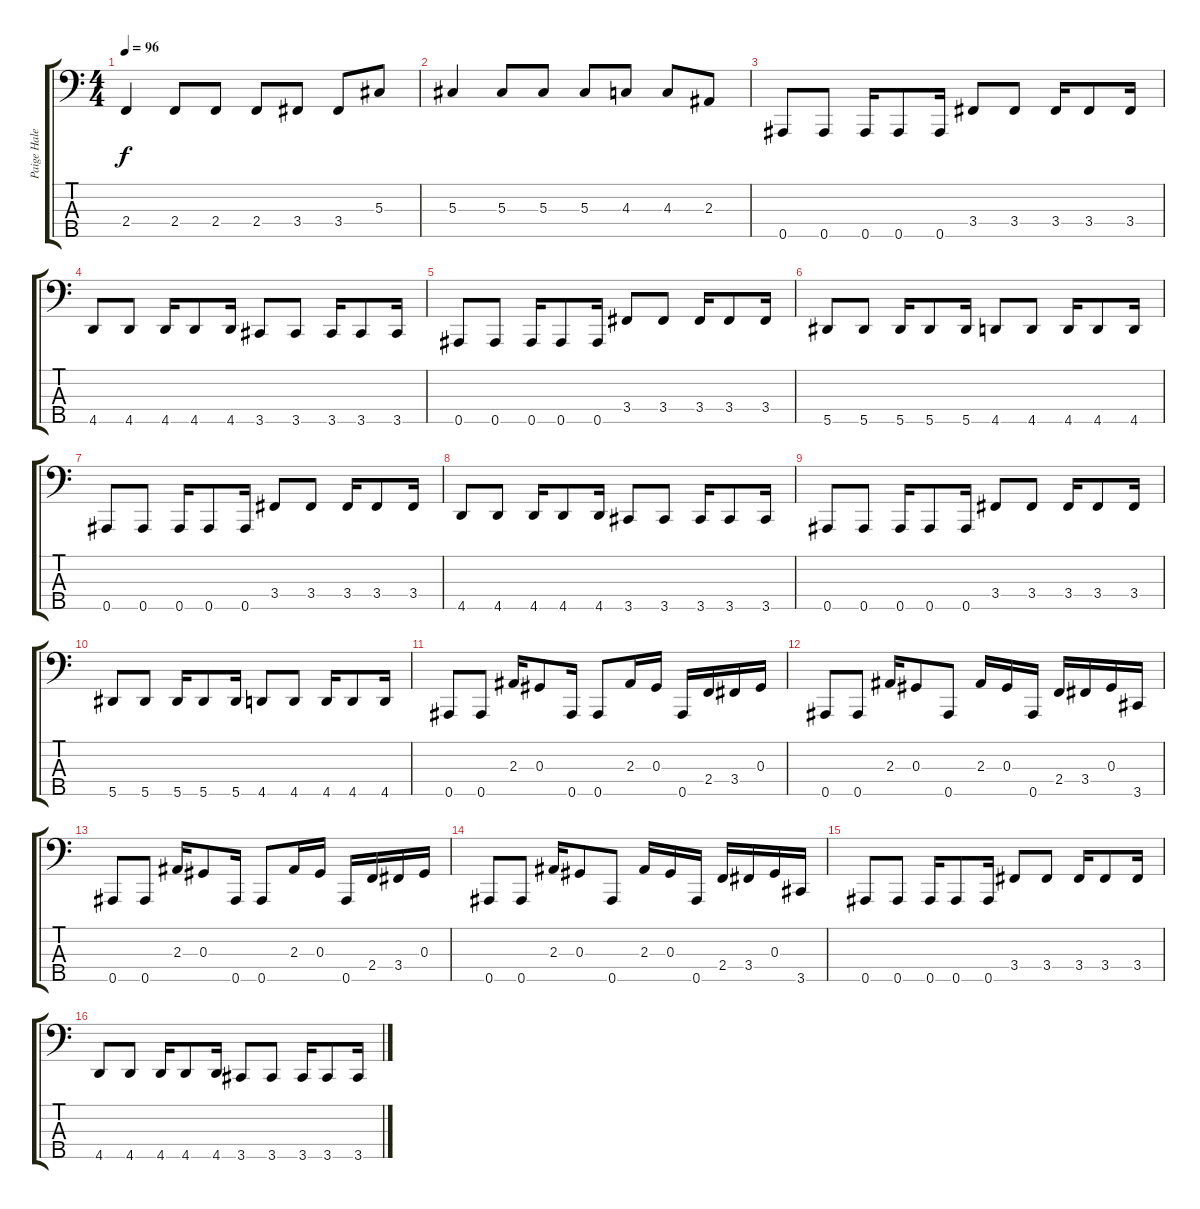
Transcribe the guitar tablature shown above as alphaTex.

\track ("Paige Haley (Bass)" "Paige Hale") {instrument synthbass2}
\staff {score tabs}
\tuning (Gb2 Db2 Ab1 Eb1 Bb0) {hide}
\ts (4 4)
\tempo 96
\clef f4
\ks c
2.4.4{dy f} 2.4.8 2.4.8 2.4.8 3.4.8 3.4.8 5.3.8 |
5.3.4 5.3.8 5.3.8 5.3.8 4.3.8 4.3.8 2.3.8 |
0.5.8 0.5.8 0.5.16 0.5.8 0.5.16 3.4.8 3.4.8 3.4.16 3.4.8 3.4.16 |
4.5.8 4.5.8 4.5.16 4.5.8 4.5.16 3.5.8 3.5.8 3.5.16 3.5.8 3.5.16 |
0.5.8 0.5.8 0.5.16 0.5.8 0.5.16 3.4.8 3.4.8 3.4.16 3.4.8 3.4.16 |
5.5.8 5.5.8 5.5.16 5.5.8 5.5.16 4.5.8 4.5.8 4.5.16 4.5.8 4.5.16 |
0.5.8 0.5.8 0.5.16 0.5.8 0.5.16 3.4.8 3.4.8 3.4.16 3.4.8 3.4.16 |
4.5.8 4.5.8 4.5.16 4.5.8 4.5.16 3.5.8 3.5.8 3.5.16 3.5.8 3.5.16 |
0.5.8 0.5.8 0.5.16 0.5.8 0.5.16 3.4.8 3.4.8 3.4.16 3.4.8 3.4.16 |
5.5.8 5.5.8 5.5.16 5.5.8 5.5.16 4.5.8 4.5.8 4.5.16 4.5.8 4.5.16 |
0.5.8 0.5.8 2.3.16 0.3.8 0.5.16 0.5.8 2.3.16 0.3.16 0.5.16 2.4.16 3.4.16 0.3.16 |
0.5.8 0.5.8 2.3.16 0.3.8 0.5.8 2.3.16 0.3.16 0.5.16 2.4.16 3.4.16 0.3.16 3.5.16 |
0.5.8 0.5.8 2.3.16 0.3.8 0.5.16 0.5.8 2.3.16 0.3.16 0.5.16 2.4.16 3.4.16 0.3.16 |
0.5.8 0.5.8 2.3.16 0.3.8 0.5.8 2.3.16 0.3.16 0.5.16 2.4.16 3.4.16 0.3.16 3.5.16 |
0.5.8 0.5.8 0.5.16 0.5.8 0.5.16 3.4.8 3.4.8 3.4.16 3.4.8 3.4.16 |
4.5.8 4.5.8 4.5.16 4.5.8 4.5.16 3.5.8 3.5.8 3.5.16 3.5.8 3.5.16
